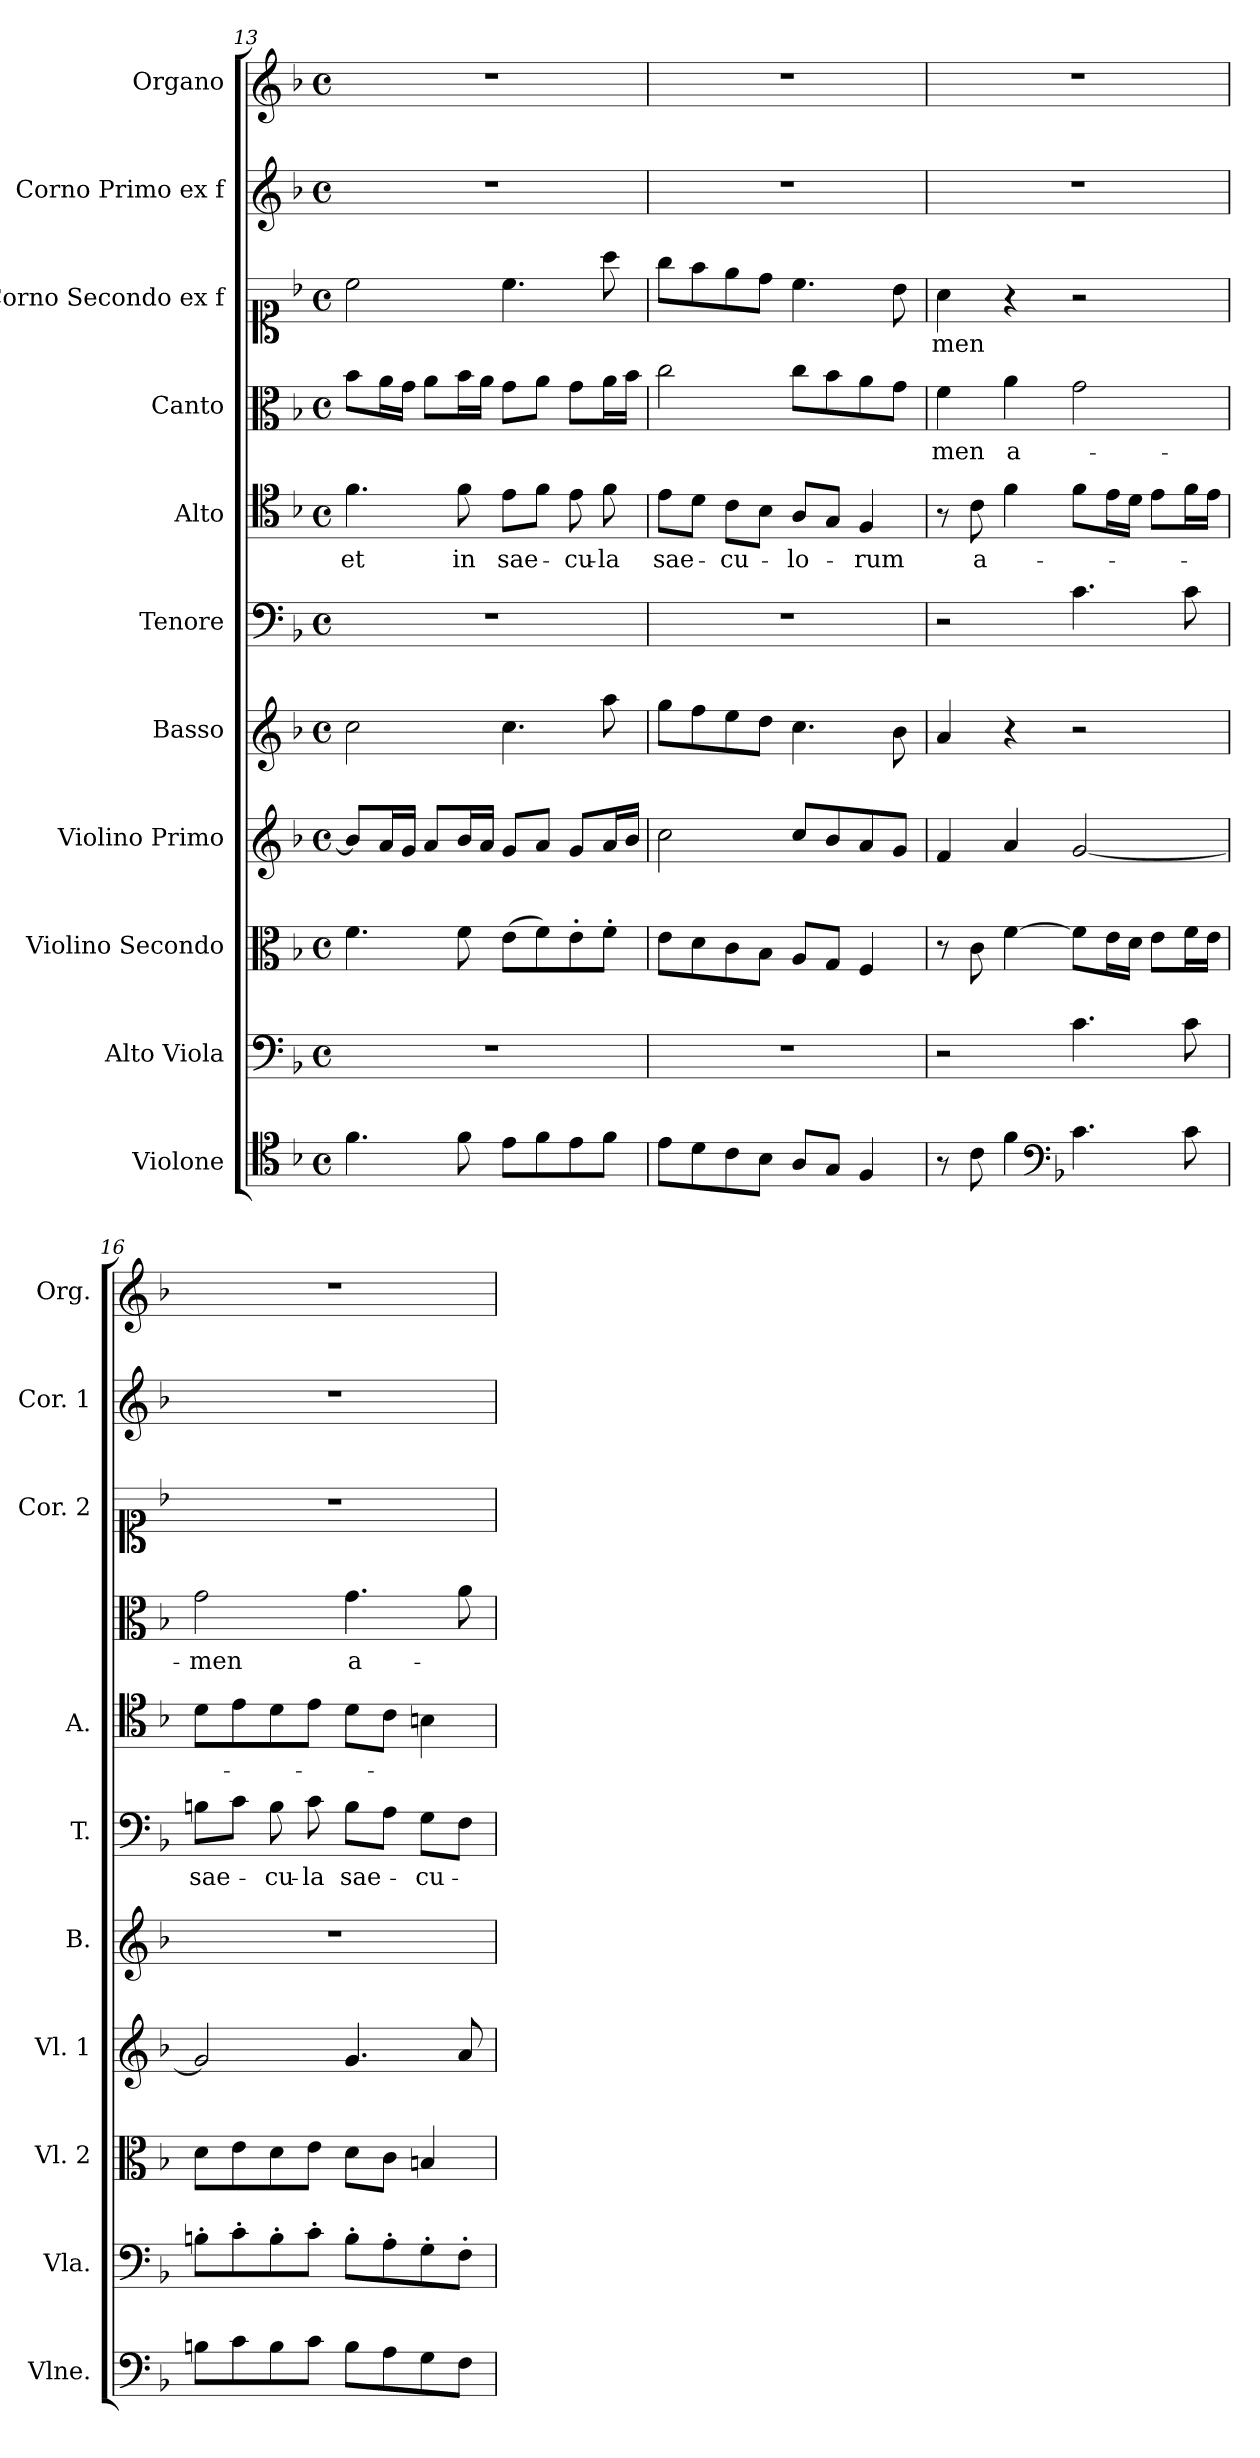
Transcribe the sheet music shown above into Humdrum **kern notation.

**kern	**kern	**kern	**kern	**kern	**kern	**text	**kern	**text	**kern	**text	**kern	**text	**kern	**kern
*part11	*part10	*part9	*part8	*part7	*part6	*part6	*part5	*part5	*part4	*part4	*part3	*part3	*part2	*part1
*staff11	*staff10	*staff9	*staff8	*staff7	*staff6	*staff6	*staff5	*staff5	*staff4	*staff4	*staff3	*staff3	*staff2	*staff1
*I"Violone	*I"Alto Viola	*I"Violino Secondo	*I"Violino Primo	*I"Basso	*I"Tenore	*	*I"Alto	*	*I"Canto	*	*I"Corno Secondo ex f	*	*I"Corno Primo ex f	*I"Organo
*I'Vlne.	*I'Vla.	*I'Vl. 2	*I'Vl. 1	*I'B.	*I'T.	*	*I'A.	*	*	*	*I'Cor. 2	*	*I'Cor. 1	*I'Org.
!!LO:PB:g=z
*clefC4	*clefF4	*clefC3	*clefG2	*clefG2	*clefF4	*	*clefC4	*	*clefC3	*	*clefC1	*	*clefG2	*clefG2
*	*ITrd7c12	*	*	*	*	*	*	*	*	*	*	*	*ITrd0c7	*ITrd0c7
*k[b-]	*k[b-]	*k[b-]	*k[b-]	*k[b-]	*k[b-]	*	*k[b-]	*	*k[b-]	*	*k[b-]	*	*k[b-]	*k[b-]
*M4/4	*M4/4	*M4/4	*M4/4	*M4/4	*M4/4	*	*M4/4	*	*M4/4	*	*M4/4	*	*M4/4	*M4/4
*met(c)	*met(c)	*met(c)	*met(c)	*met(c)	*met(c)	*	*met(c)	*	*met(c)	*	*met(c)	*	*met(c)	*met(c)
=13	=13	=13	=13	=13	=13	=13	=13	=13	=13	=13	=13	=13	=13	=13
4.f\	1r	4.f\	8b-/L]	2cc\	1r	.	4.f\	et	8b-\L	.	2cc\	.	1r	1r
.	.	.	16a/L	.	.	.	.	.	16a\L	.	.	.	.	.
.	.	.	16g/JJ	.	.	.	.	.	16g\JJ	.	.	.	.	.
.	.	.	8a/L	.	.	.	.	.	8a\L	.	.	.	.	.
8f\	.	8f\	16b-/L	.	.	.	8f\	in	16b-\L	.	.	.	.	.
.	.	.	16a/JJ	.	.	.	.	.	16a\JJ	.	.	.	.	.
8e\L	.	(>8e\L	8g/L	4.cc\	.	.	8e\L	sae-	8g\L	.	4.cc\	.	.	.
8f\	.	8f\)	8a/J	.	.	.	8f\J	.	8a\J	.	.	.	.	.
8e\	.	8e'\	8g/L	.	.	.	8e\	-cu-	8g\L	.	.	.	.	.
8f\J	.	8f'\J	16a/L	8aa\	.	.	8f\	-la	16a\L	.	8aa\	.	.	.
.	.	.	16b-/JJ	.	.	.	.	.	16b-\JJ	.	.	.	.	.
=14	=14	=14	=14	=14	=14	=14	=14	=14	=14	=14	=14	=14	=14	=14
8e\L	1r	8e\L	2cc\	8gg\L	1r	.	8e\L	sae-	2cc\	.	8gg\L	.	1r	1r
8d\	.	8d\	.	8ff\	.	.	8d\J	.	.	.	8ff\	.	.	.
8c\	.	8c\	.	8ee\	.	.	8c\L	-cu-	.	.	8ee\	.	.	.
8B-\J	.	8B-\J	.	8dd\J	.	.	8B-\J	.	.	.	8dd\J	.	.	.
8A/L	.	8A/L	8cc/L	4.cc\	.	.	8A/L	-lo-	8cc\L	.	4.cc\	.	.	.
8G/J	.	8G/J	8b-/	.	.	.	8G/J	.	8b-\	.	.	.	.	.
4F/	.	4F/	8a/	.	.	.	4F/	-rum	8a\	.	.	.	.	.
.	.	.	8g/J	8b-\	.	.	.	.	8g\J	.	8b-\	.	.	.
=15	=15	=15	=15	=15	=15	=15	=15	=15	=15	=15	=15	=15	=15	=15
8r	2r	8r	4f/	4a/	2r	.	8r	.	4f\	-men	4a\	-men	1r	1r
8c\	.	8c\	.	.	.	.	8c\	a-	.	.	.	.	.	.
4f\	.	[4f\	4a/	4r	.	.	4f\	.	4a\	a-	4r	.	.	.
*clefF4	*	*	*	*	*	*	*	*	*	*	*	*	*	*
*k[b-]	*	*	*	*	*	*	*	*	*	*	*	*	*	*
4.c\	4.C\	8f\L]	[2g/	2r	4.c\	.	8f\L	.	2g\	.	2r	.	.	.
.	.	16e\L	.	.	.	.	16e\L	.	.	.	.	.	.	.
.	.	16d\JJ	.	.	.	.	16d\JJ	.	.	.	.	.	.	.
.	.	8e\L	.	.	.	.	8e\L	.	.	.	.	.	.	.
8c\	8C\	16f\L	.	.	8c\	.	16f\L	.	.	.	.	.	.	.
.	.	16e\JJ	.	.	.	.	16e\JJ	.	.	.	.	.	.	.
!!LO:PB:g=z
=16	=16	=16	=16	=16	=16	=16	=16	=16	=16	=16	=16	=16	=16	=16
8Bn\L	8BBn'\L	8d\L	2g/]	1r	8Bn\L	sae-	8d\L	.	2g\	-men	1r	.	1r	1r
8c\	8C'\	8e\	.	.	8c\J	.	8e\	.	.	.	.	.	.	.
8B\	8BB'\	8d\	.	.	8B\	-cu-	8d\	.	.	.	.	.	.	.
8c\J	8C'\J	8e\J	.	.	8c\	-la	8e\J	.	.	.	.	.	.	.
8B\L	8BB'\L	8d\L	4.g/	.	8B\L	sae-	8d\L	.	4.g\	a-	.	.	.	.
8A\	8AA'\	8c\J	.	.	8A\J	.	8c\J	.	.	.	.	.	.	.
8G\	8GG'\	4Bn/	.	.	8G\L	-cu-	4Bn\	.	.	.	.	.	.	.
8F\J	8FF'\J	.	8a/	.	8F\J	.	.	.	8a\	.	.	.	.	.
=	=	=	=	=	=	=	=	=	=	=	=	=	=	=
*-	*-	*-	*-	*-	*-	*-	*-	*-	*-	*-	*-	*-	*-	*-
